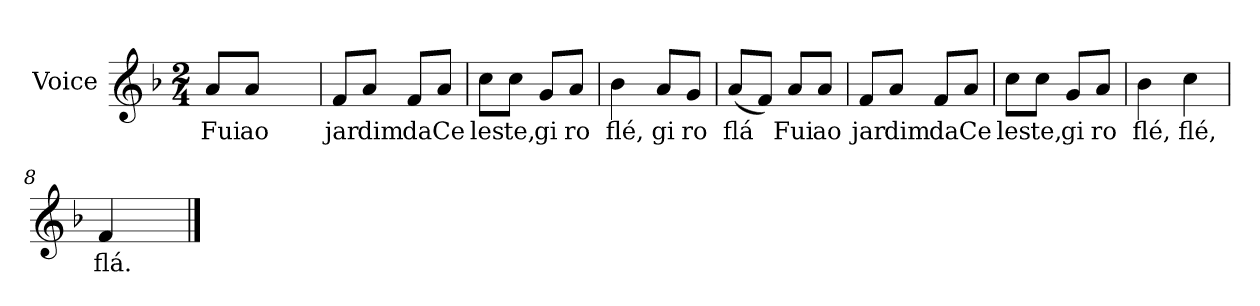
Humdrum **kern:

**kern	**text
*part1	*part1
*staff1	*staff1
*I"Voice	*
*I'V	*
*clefG2	*
*k[b-]	*
*F:	*
*M2/4	*
=	=
8aL	Fui
8aJ	ao
4ryy	.
=1	=1
8fL	jar
8aJ	dim
8fL	da
8aJ	Ce
=2	=2
8ccL	les
8ccJ	te,
8gL	gi
8aJ	ro
=3	=3
4b-	flé,
8aL	gi
8gJ	ro
=4	=4
(8aL	flá
8fJ)	.
8aL	Fui
8aJ	ao
=5	=5
8fL	jar
8aJ	dim
8fL	da
8aJ	Ce
=6	=6
8ccL	les
8ccJ	te,
8gL	gi
8aJ	ro
=7	=7
4b-	flé,
4cc	flé,
=8	=8
4f	flá.
4ryy	.
==	==
*-	*-
